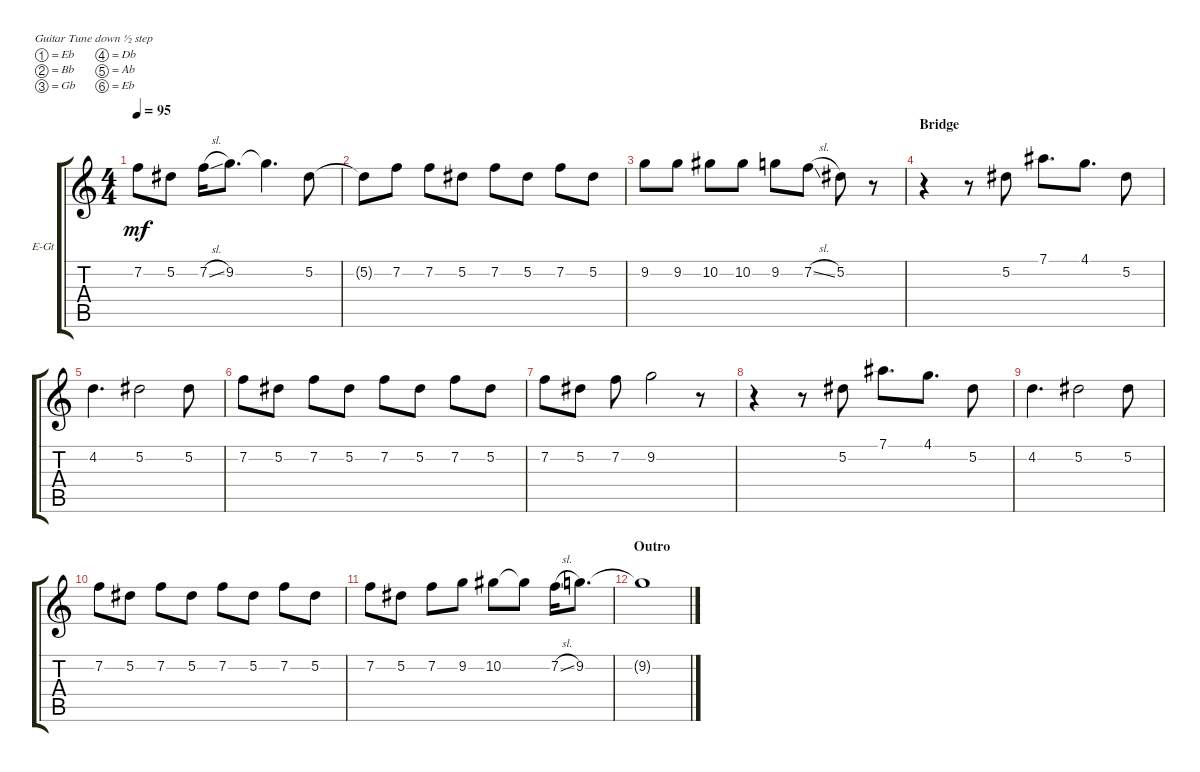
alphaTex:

\defaultSystemsLayout 4
\bracketExtendMode groupsimilarinstruments
\firstSystemTrackNameOrientation horizontal
\otherSystemsTrackNameOrientation horizontal
\track ("Vocal [Taka]" "E-Gt") {instrument electricguitarclean}
\staff {score tabs}
\tuning (Eb4 Bb3 Gb3 Db3 Ab2 Eb2)
\ts (4 4)
\tempo 95
\clef g2
\ks c
7.2.8{dy mf} 5.2.8 7.2{sl}.16 9.2.8{d} 9.2{t}.4{d} 5.2.8 |
5.2{t}.8 7.2.8 7.2.8 5.2.8 7.2.8 5.2.8 7.2.8 5.2.8 |
9.2.8 9.2.8 10.2.8 10.2.8 9.2.8 7.2{sl}.8 5.2.8 r.8 |
\section ("" "Bridge")
r.4 r.8 5.2.8 7.1.8{d} 4.1.8{d} 5.2.8 |
4.2.4{d} 5.2.2 5.2.8 |
7.2.8 5.2.8 7.2.8 5.2.8 7.2.8 5.2.8 7.2.8 5.2.8 |
7.2.8 5.2.8 7.2.8 9.2.2 r.8 |
r.4 r.8 5.2.8 7.1.8{d} 4.1.8{d} 5.2.8 |
4.2.4{d} 5.2.2 5.2.8 |
7.2.8 5.2.8 7.2.8 5.2.8 7.2.8 5.2.8 7.2.8 5.2.8 |
7.2.8 5.2.8 7.2.8 9.2.8 10.2.8 10.2{t}.8 7.2{sl}.16 9.2.8{d} |
\section ("" "Outro")
9.2{t}.1
